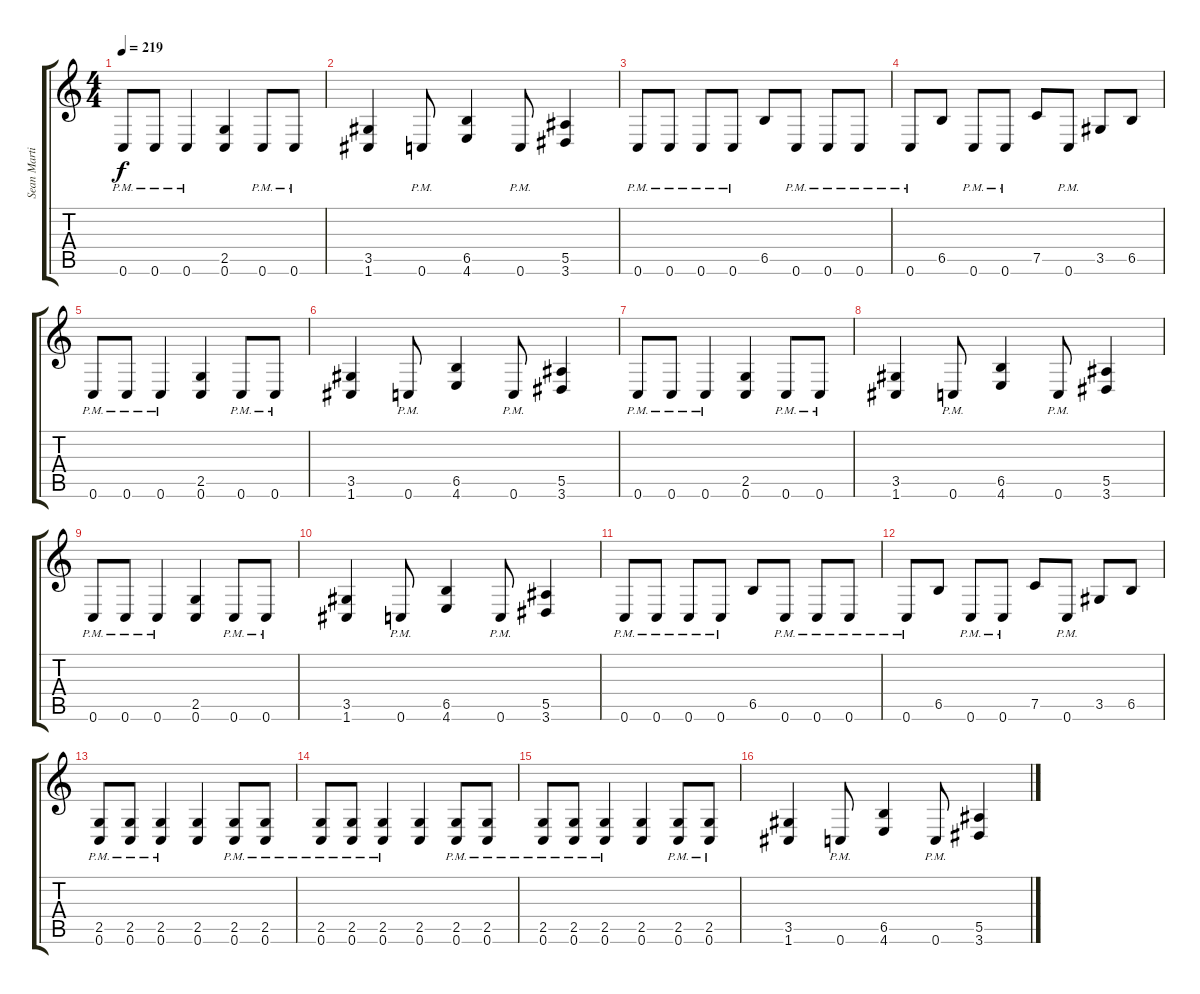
\track ("Sean Martin (Guitar)" "Sean Marti") {instrument overdrivenguitar}
\staff {score tabs}
\tuning (C4 G3 Eb3 Bb2 F2 C2) {hide}
\ts (4 4)
\tempo 219
\clef g2
\ks c
0.6{pm}.8{dy f} 0.6{pm}.8 0.6{pm}.4 (2.5 0.6).4 0.6{pm}.8 0.6{pm}.8 |
(3.5 1.6).4 0.6{pm}.8 (6.5 4.6).4 0.6{pm}.8 (5.5 3.6).4 |
0.6{pm}.8 0.6{pm}.8 0.6{pm}.8 0.6{pm}.8 6.5.8 0.6{pm}.8 0.6{pm}.8 0.6{pm}.8 |
0.6{pm}.8 6.5.8 0.6{pm}.8 0.6{pm}.8 7.5.8 0.6{pm}.8 3.5.8 6.5.8 |
0.6{pm}.8 0.6{pm}.8 0.6{pm}.4 (2.5 0.6).4 0.6{pm}.8 0.6{pm}.8 |
(3.5 1.6).4 0.6{pm}.8 (6.5 4.6).4 0.6{pm}.8 (5.5 3.6).4 |
0.6{pm}.8 0.6{pm}.8 0.6{pm}.4 (2.5 0.6).4 0.6{pm}.8 0.6{pm}.8 |
(3.5 1.6).4 0.6{pm}.8 (6.5 4.6).4 0.6{pm}.8 (5.5 3.6).4 |
0.6{pm}.8 0.6{pm}.8 0.6{pm}.4 (2.5 0.6).4 0.6{pm}.8 0.6{pm}.8 |
(3.5 1.6).4 0.6{pm}.8 (6.5 4.6).4 0.6{pm}.8 (5.5 3.6).4 |
0.6{pm}.8 0.6{pm}.8 0.6{pm}.8 0.6{pm}.8 6.5.8 0.6{pm}.8 0.6{pm}.8 0.6{pm}.8 |
0.6{pm}.8 6.5.8 0.6{pm}.8 0.6{pm}.8 7.5.8 0.6{pm}.8 3.5.8 6.5.8 |
(2.5{pm} 0.6{pm}).8 (2.5{pm} 0.6{pm}).8 (2.5{pm} 0.6{pm}).4 (2.5 0.6).4 (2.5{pm} 0.6{pm}).8 (2.5{pm} 0.6{pm}).8 |
(2.5{pm} 0.6{pm}).8 (2.5{pm} 0.6{pm}).8 (2.5{pm} 0.6{pm}).4 (2.5 0.6).4 (2.5{pm} 0.6{pm}).8 (2.5{pm} 0.6{pm}).8 |
(2.5{pm} 0.6{pm}).8 (2.5{pm} 0.6{pm}).8 (2.5{pm} 0.6{pm}).4 (2.5 0.6).4 (2.5{pm} 0.6{pm}).8 (2.5{pm} 0.6{pm}).8 |
(3.5 1.6).4 0.6{pm}.8 (6.5 4.6).4 0.6{pm}.8 (5.5 3.6).4
